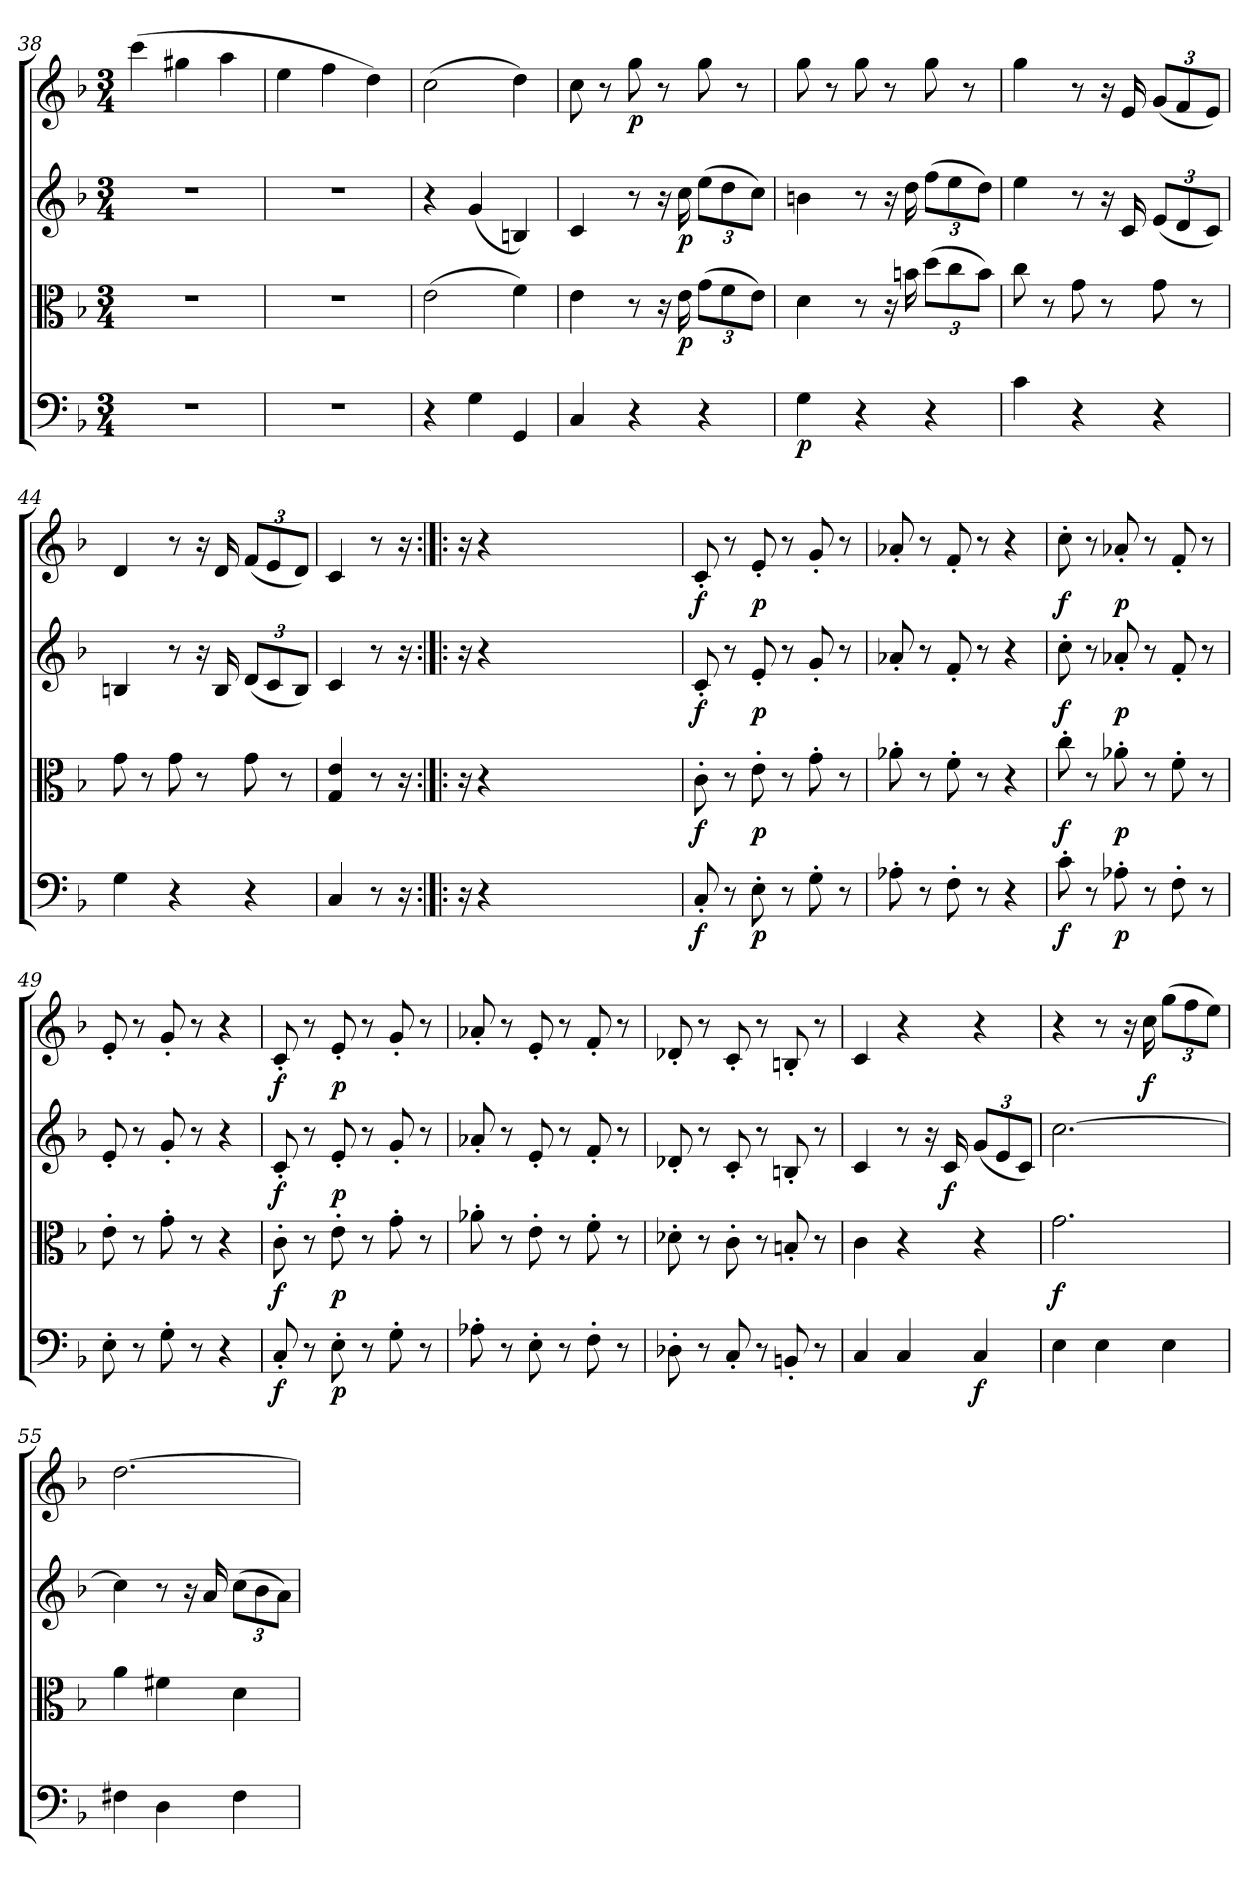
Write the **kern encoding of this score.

**kern	**dynam	**kern	**dynam	**kern	**dynam	**kern	**dynam
*part4	*part4	*part3	*part3	*part2	*part2	*part1	*part1
*staff4	*staff4	*staff3	*staff3	*staff2	*staff2	*staff1	*staff1
*clefF4	*	*clefC3	*	*clefG2	*	*clefG2	*
*k[b-]	*	*k[b-]	*	*k[b-]	*	*k[b-]	*
*F:	*	*F:	*	*F:	*	*F:	*
*M3/4	*	*M3/4	*	*M3/4	*	*M3/4	*
=38	=38	=38	=38	=38	=38	=38	=38
2.r	.	2.r	.	2.r	.	(4ccc\	.
.	.	.	.	.	.	4gg#X\	.
.	.	.	.	.	.	4aa\	.
=39	=39	=39	=39	=39	=39	=39	=39
2.r	.	2.r	.	2.r	.	4ee\	.
.	.	.	.	.	.	4ff\	.
.	.	.	.	.	.	4dd\)	.
=40	=40	=40	=40	=40	=40	=40	=40
4r	.	(2e\	.	4r	.	(2cc\	.
4G\	.	.	.	(4g/	.	.	.
4GG/	.	4f\)	.	4Bn/)	.	4dd\)	.
=41	=41	=41	=41	=41	=41	=41	=41
4C/	.	4e\	.	4c/	.	8cc\	.
.	.	.	.	.	.	8r	.
4r	.	8r	.	8r	.	8gg\	p
.	.	16r	.	16r	.	8r	.
.	.	16e\	p	16cc\	p	.	.
4r	.	(12g\L	.	(12ee\L	.	8gg\	.
.	.	12f\	.	12dd\	.	.	.
.	.	.	.	.	.	8r	.
.	.	12e\J)	.	12cc\J)	.	.	.
=42	=42	=42	=42	=42	=42	=42	=42
4G\	p	4d\	.	4bn\	.	8gg\	.
.	.	.	.	.	.	8r	.
4r	.	8r	.	8r	.	8gg\	.
.	.	16r	.	16r	.	8r	.
.	.	16bn\	.	16dd\	.	.	.
4r	.	(12dd\L	.	(12ff\L	.	8gg\	.
.	.	12cc\	.	12ee\	.	.	.
.	.	.	.	.	.	8r	.
.	.	12b\J)	.	12dd\J)	.	.	.
=43	=43	=43	=43	=43	=43	=43	=43
4c\	.	8cc\	.	4ee\	.	4gg\	.
.	.	8r	.	.	.	.	.
4r	.	8g\	.	8r	.	8r	.
.	.	8r	.	16r	.	16r	.
.	.	.	.	16c/	.	16e/	.
4r	.	8g\	.	(12e/L	.	(12g/L	.
.	.	.	.	12d/	.	12f/	.
.	.	8r	.	.	.	.	.
.	.	.	.	12c/J)	.	12e/J)	.
=44	=44	=44	=44	=44	=44	=44	=44
4G\	.	8g\	.	4Bn/	.	4d/	.
.	.	8r	.	.	.	.	.
4r	.	8g\	.	8r	.	8r	.
.	.	8r	.	16r	.	16r	.
.	.	.	.	16B/	.	16d/	.
4r	.	8g\	.	(12d/L	.	(12f/L	.
.	.	.	.	12c/	.	12e/	.
.	.	8r	.	.	.	.	.
.	.	.	.	12B/J)	.	12d/J)	.
=45	=45	=45	=45	=45	=45	=45	=45
4C/	.	4G/ 4e/	.	4c/	.	4c/	.
8r	.	8r	.	8r	.	8r	.
16r	.	16r	.	16r	.	16r	.
=:|!|:	=:|!|:	=:|!|:	=:|!|:	=:|!|:	=:|!|:	=:|!|:	=:|!|:
16r	.	16r	.	16r	.	16r	.
4r	.	4r	.	4r	.	4r	.
32ryy	.	32ryy	.	32ryy	.	32ryy	.
32ryy	.	32ryy	.	32ryy	.	32ryy	.
32ryy	.	32ryy	.	32ryy	.	32ryy	.
32ryy	.	32ryy	.	32ryy	.	32ryy	.
32ryy	.	32ryy	.	32ryy	.	32ryy	.
32ryy	.	32ryy	.	32ryy	.	32ryy	.
32ryy	.	32ryy	.	32ryy	.	32ryy	.
32ryy	.	32ryy	.	32ryy	.	32ryy	.
32ryy	.	32ryy	.	32ryy	.	32ryy	.
32ryy	.	32ryy	.	32ryy	.	32ryy	.
32ryy	.	32ryy	.	32ryy	.	32ryy	.
32ryy	.	32ryy	.	32ryy	.	32ryy	.
32ryy	.	32ryy	.	32ryy	.	32ryy	.
32ryy	.	32ryy	.	32ryy	.	32ryy	.
=46	=46	=46	=46	=46	=46	=46	=46
8C'/	f	8c'\	f	8c'/	f	8c'/	f
8r	.	8r	.	8r	.	8r	.
8E'\	p	8e'\	p	8e'/	p	8e'/	p
8r	.	8r	.	8r	.	8r	.
8G'\	.	8g'\	.	8g'/	.	8g'/	.
8r	.	8r	.	8r	.	8r	.
=47	=47	=47	=47	=47	=47	=47	=47
8A-X'\	.	8a-X'\	.	8a-X'/	.	8a-X'/	.
8r	.	8r	.	8r	.	8r	.
8F'\	.	8f'\	.	8f'/	.	8f'/	.
8r	.	8r	.	8r	.	8r	.
4r	.	4r	.	4r	.	4r	.
=48	=48	=48	=48	=48	=48	=48	=48
8c'\	f	8cc'\	f	8cc'\	f	8cc'\	f
8r	.	8r	.	8r	.	8r	.
8A-X'\	p	8a-X'\	p	8a-X'/	p	8a-X'/	p
8r	.	8r	.	8r	.	8r	.
8F'\	.	8f'\	.	8f'/	.	8f'/	.
8r	.	8r	.	8r	.	8r	.
=49	=49	=49	=49	=49	=49	=49	=49
8E'\	.	8e'\	.	8e'/	.	8e'/	.
8r	.	8r	.	8r	.	8r	.
8G'\	.	8g'\	.	8g'/	.	8g'/	.
8r	.	8r	.	8r	.	8r	.
4r	.	4r	.	4r	.	4r	.
=50	=50	=50	=50	=50	=50	=50	=50
8C'/	f	8c'\	f	8c'/	f	8c'/	f
8r	.	8r	.	8r	.	8r	.
8E'\	p	8e'\	p	8e'/	p	8e'/	p
8r	.	8r	.	8r	.	8r	.
8G'\	.	8g'\	.	8g'/	.	8g'/	.
8r	.	8r	.	8r	.	8r	.
=51	=51	=51	=51	=51	=51	=51	=51
8A-X'\	.	8a-X'\	.	8a-X'/	.	8a-X'/	.
8r	.	8r	.	8r	.	8r	.
8E'\	.	8e'\	.	8e'/	.	8e'/	.
8r	.	8r	.	8r	.	8r	.
8F'\	.	8f'\	.	8f'/	.	8f'/	.
8r	.	8r	.	8r	.	8r	.
=52	=52	=52	=52	=52	=52	=52	=52
8D-X'\	.	8d-X'\	.	8d-X'/	.	8d-X'/	.
8r	.	8r	.	8r	.	8r	.
8C'/	.	8c'\	.	8c'/	.	8c'/	.
8r	.	8r	.	8r	.	8r	.
8BBn'/	.	8Bn'/	.	8Bn'/	.	8Bn'/	.
8r	.	8r	.	8r	.	8r	.
=53	=53	=53	=53	=53	=53	=53	=53
4C/	.	4c\	.	4c/	.	4c/	.
4C/	.	4r	.	8r	.	4r	.
.	.	.	.	16r	.	.	.
.	.	.	.	16c/	f	.	.
4C/	f	4r	.	(12g/L	.	4r	.
.	.	.	.	12e/	.	.	.
.	.	.	.	12c/J)	.	.	.
=54	=54	=54	=54	=54	=54	=54	=54
4E\	.	2.g\	f	[2.cc\	.	4r	.
4E\	.	.	.	.	.	8r	.
.	.	.	.	.	.	16r	.
.	.	.	.	.	.	16cc\	f
4E\	.	.	.	.	.	(12gg\L	.
.	.	.	.	.	.	12ff\	.
.	.	.	.	.	.	12ee\J)	.
=55	=55	=55	=55	=55	=55	=55	=55
4F#X\	.	4a\	.	4cc\]	.	[2.dd\	.
4D\	.	4f#X\	.	8r	.	.	.
.	.	.	.	16r	.	.	.
.	.	.	.	16a/	.	.	.
4F#\	.	4d\	.	(12cc\L	.	.	.
.	.	.	.	12b-\	.	.	.
.	.	.	.	12a\J)	.	.	.
=	=	=	=	=	=	=	=
*-	*-	*-	*-	*-	*-	*-	*-
